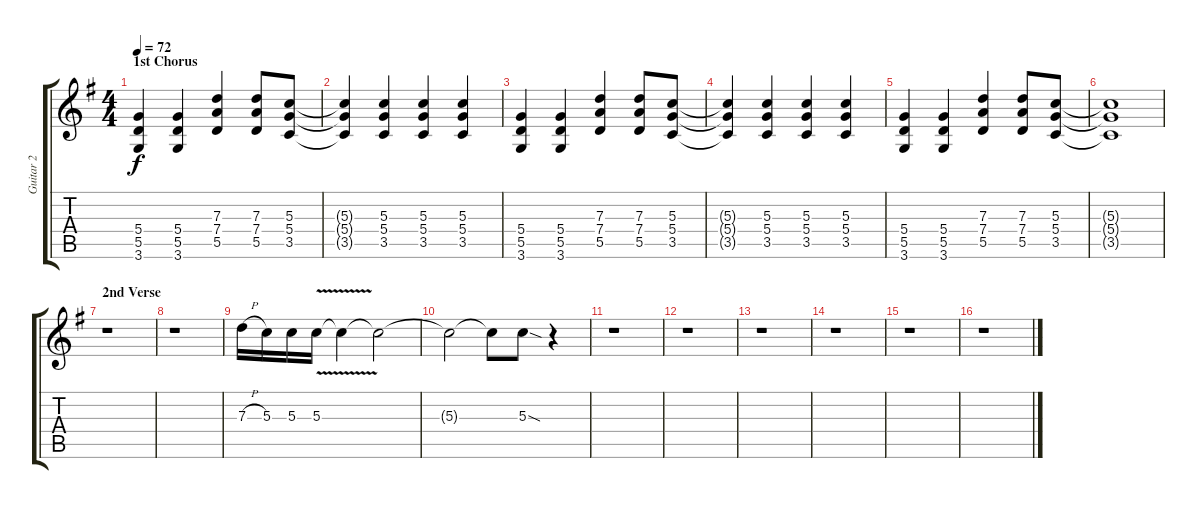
\track ("Guitar 2" "Guitar 2") {instrument overdrivenguitar}
\staff {score tabs}
\tuning (E4 B3 G3 D3 A2 E2) {hide}
\ts (4 4)
\section ("" "1st Chorus")
\tempo 72
\clef g2
\ks g
(5.4 5.5 3.6).4{dy f} (5.4 5.5 3.6).4 (7.3 7.4 5.5).4 (7.3 7.4 5.5).8 (5.3 5.4 3.5).8 |
(5.3{t} 5.4{t} 3.5{t}).4 (5.3 5.4 3.5).4 (5.3 5.4 3.5).4 (5.3 5.4 3.5).4 |
(5.4 5.5 3.6).4 (5.4 5.5 3.6).4 (7.3 7.4 5.5).4 (7.3 7.4 5.5).8 (5.3 5.4 3.5).8 |
(5.3{t} 5.4{t} 3.5{t}).4 (5.3 5.4 3.5).4 (5.3 5.4 3.5).4 (5.3 5.4 3.5).4 |
(5.4 5.5 3.6).4 (5.4 5.5 3.6).4 (7.3 7.4 5.5).4 (7.3 7.4 5.5).8 (5.3 5.4 3.5).8 |
(5.3{t} 5.4{t} 3.5{t}).1 |
\section ("" "2nd Verse")
r.1 |
r.1 |
7.3{h}.16 5.3.16 5.3.16 5.3{v}.16 5.3{t}.4 5.3{t}.2 |
5.3{t}.2 5.3{t}.8 5.3{sod}.8 r.4 |
r.1 |
r.1 |
r.1 |
r.1 |
r.1 |
r.1
